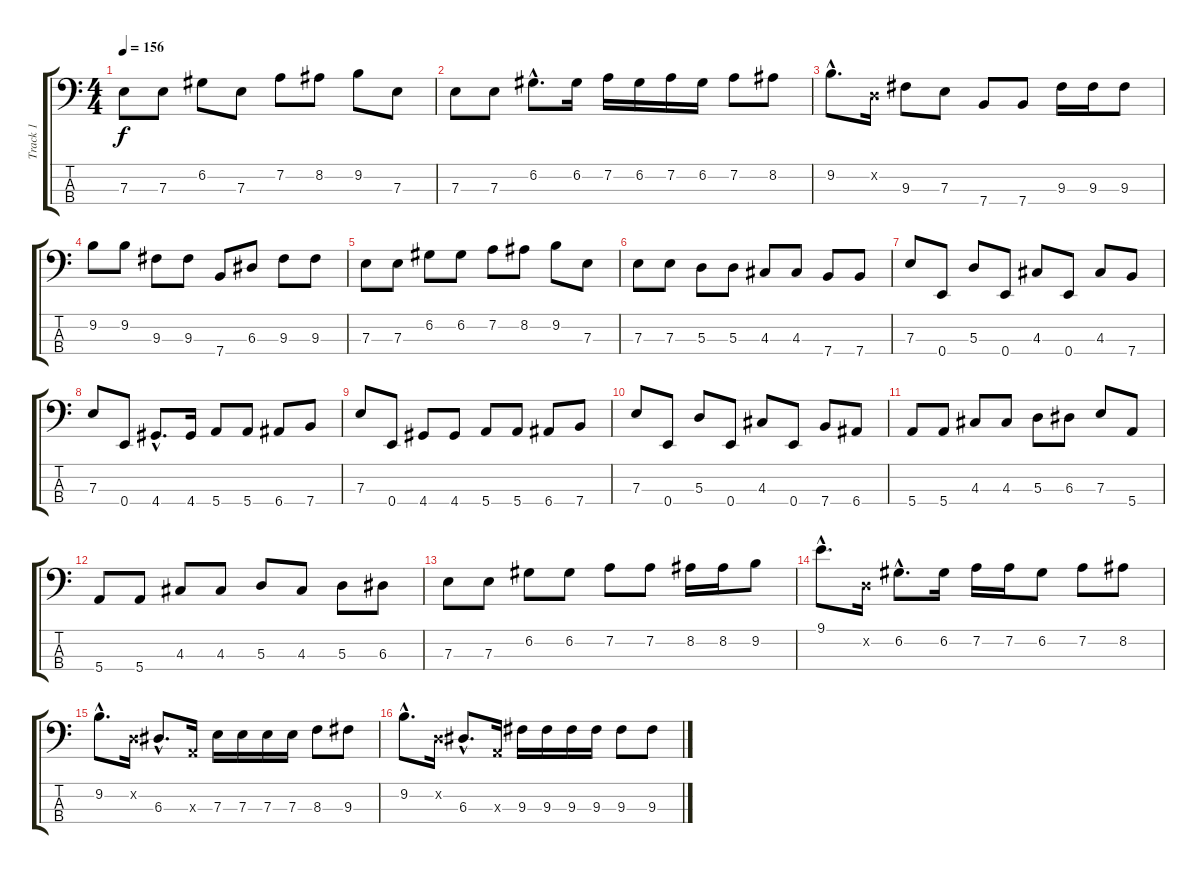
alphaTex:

\track ("Track 1" "Track 1") {instrument electricbassfinger}
\staff {score tabs}
\tuning (G2 D2 A1 E1) {hide}
\ts (4 4)
\tempo 156
\clef f4
\ks c
7.3.8{dy f} 7.3.8 6.2.8 7.3.8 7.2.8 8.2.8 9.2.8 7.3.8 |
7.3.8 7.3.8 6.2{hac}.8{d} 6.2.16 7.2.16 6.2.16 7.2.16 6.2.16 7.2.8 8.2.8 |
9.2{hac}.8{d} 0.2{x}.16 9.3.8 7.3.8 7.4.8 7.4.8 9.3.16 9.3.16 9.3.8 |
9.2.8 9.2.8 9.3.8 9.3.8 7.4.8 6.3.8 9.3.8 9.3.8 |
7.3.8 7.3.8 6.2.8 6.2.8 7.2.8 8.2.8 9.2.8 7.3.8 |
7.3.8 7.3.8 5.3.8 5.3.8 4.3.8 4.3.8 7.4.8 7.4.8 |
7.3.8 0.4.8 5.3.8 0.4.8 4.3.8 0.4.8 4.3.8 7.4.8 |
7.3.8 0.4.8 4.4{hac}.8{d} 4.4.16 5.4.8 5.4.8 6.4.8 7.4.8 |
7.3.8 0.4.8 4.4.8 4.4.8 5.4.8 5.4.8 6.4.8 7.4.8 |
7.3.8 0.4.8 5.3.8 0.4.8 4.3.8 0.4.8 7.4.8 6.4.8 |
5.4.8 5.4.8 4.3.8 4.3.8 5.3.8 6.3.8 7.3.8 5.4.8 |
5.4.8 5.4.8 4.3.8 4.3.8 5.3.8 4.3.8 5.3.8 6.3.8 |
7.3.8 7.3.8 6.2.8 6.2.8 7.2.8 7.2.8 8.2.16 8.2.16 9.2.8 |
9.1{hac}.8{d} 0.2{x}.16 6.2{hac}.8{d} 6.2.16 7.2.16 7.2.16 6.2.8 7.2.8 8.2.8 |
9.2{hac}.8{d} 0.2{x}.16 6.3{hac}.8{d} 0.3{x}.16 7.3.16 7.3.16 7.3.16 7.3.16 8.3.8 9.3.8 |
9.2{hac}.8{d} 0.2{x}.16 6.3{hac}.8{d} 0.3{x}.16 9.3.16 9.3.16 9.3.16 9.3.16 9.3.8 9.3.8
